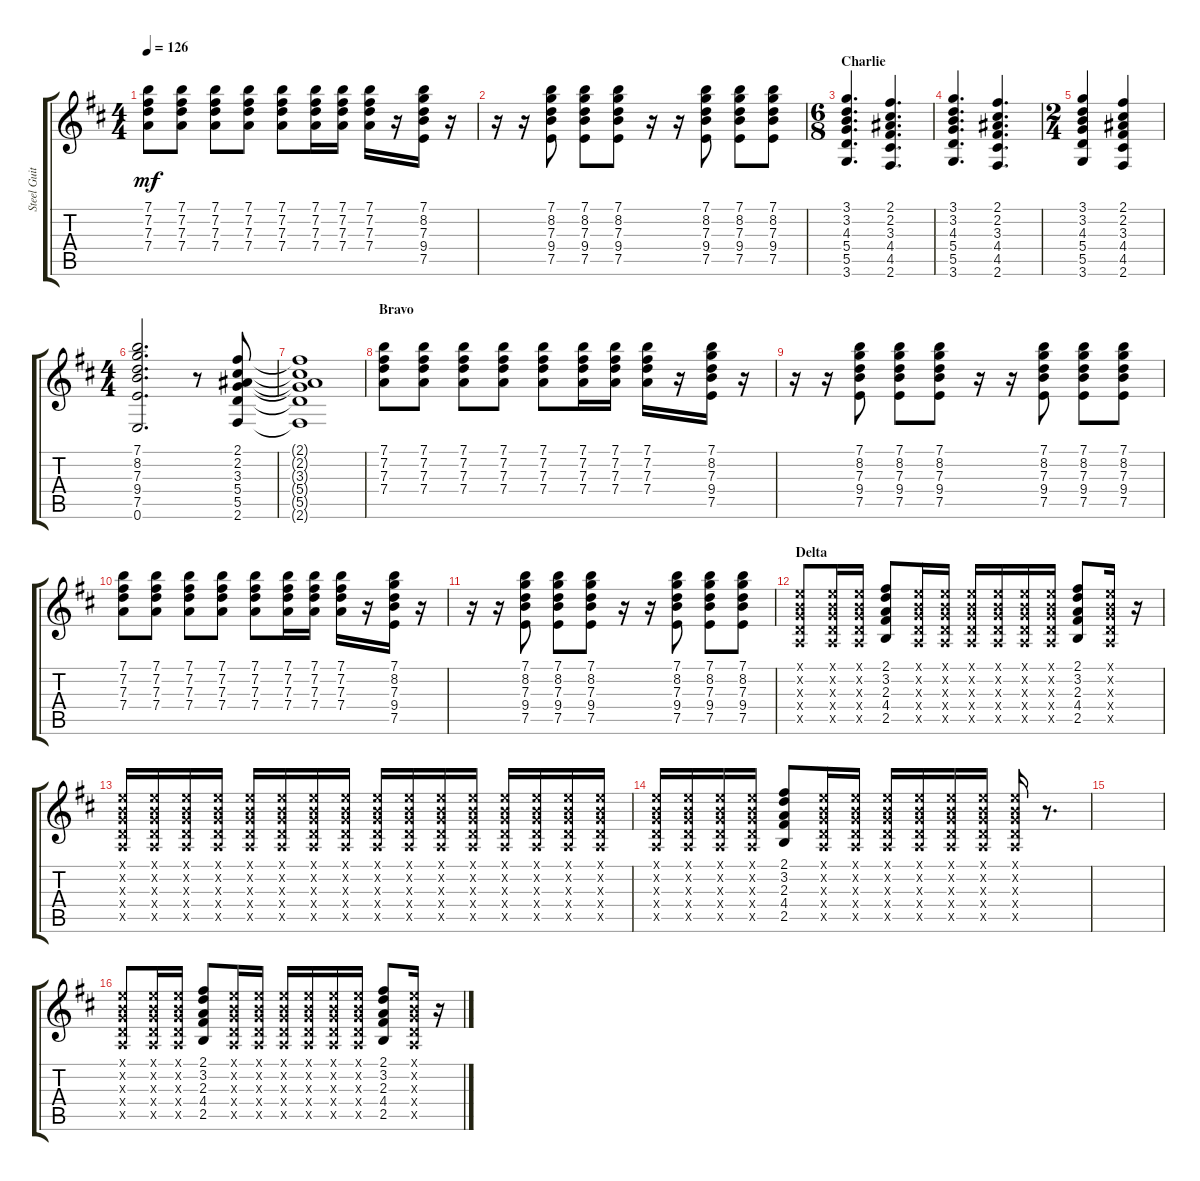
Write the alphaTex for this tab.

\track ("Steel Guitar" "Steel Guit") {instrument acousticguitarsteel}
\staff {score tabs}
\tuning (E4 B3 G3 D3 A2 E2) {hide}
\ts (4 4)
\tempo 126
\clef g2
\ks bminor
(7.1 7.2 7.3 7.4).8{dy mf} (7.1 7.2 7.3 7.4).8 (7.1 7.2 7.3 7.4).8 (7.1 7.2 7.3 7.4).8 (7.1 7.2 7.3 7.4).8 (7.1 7.2 7.3 7.4).16 (7.1 7.2 7.3 7.4).16 (7.1 7.2 7.3 7.4).16 r.16 (7.1 8.2 7.3 9.4 7.5).16 r.16 |
r.16 r.16 (7.1 8.2 7.3 9.4 7.5).8 (7.1 8.2 7.3 9.4 7.5).8 (7.1 8.2 7.3 9.4 7.5).8 r.16 r.16 (7.1 8.2 7.3 9.4 7.5).8 (7.1 8.2 7.3 9.4 7.5).8 (7.1 8.2 7.3 9.4 7.5).8 |
\ts (6 8)
\section ("" "Charlie")
(3.1 3.2 4.3 5.4 5.5 3.6).4{d} (2.1 2.2 3.3 4.4 4.5 2.6).4{d} |
(3.1 3.2 4.3 5.4 5.5 3.6).4{d} (2.1 2.2 3.3 4.4 4.5 2.6).4{d} |
\ts (2 4)
(3.1 3.2 4.3 5.4 5.5 3.6).4 (2.1 2.2 3.3 4.4 4.5 2.6).4 |
\ts (4 4)
(7.1 8.2 7.3 9.4 7.5 0.6).2{d} r.8 (2.1 2.2 3.3 5.4 5.5 2.6).8 |
(2.1{t} 2.2{t} 3.3{t} 5.4{t} 5.5{t} 2.6{t}).1 |
\section ("" "Bravo")
(7.1 7.2 7.3 7.4).8 (7.1 7.2 7.3 7.4).8 (7.1 7.2 7.3 7.4).8 (7.1 7.2 7.3 7.4).8 (7.1 7.2 7.3 7.4).8 (7.1 7.2 7.3 7.4).16 (7.1 7.2 7.3 7.4).16 (7.1 7.2 7.3 7.4).16 r.16 (7.1 8.2 7.3 9.4 7.5).16 r.16 |
r.16 r.16 (7.1 8.2 7.3 9.4 7.5).8 (7.1 8.2 7.3 9.4 7.5).8 (7.1 8.2 7.3 9.4 7.5).8 r.16 r.16 (7.1 8.2 7.3 9.4 7.5).8 (7.1 8.2 7.3 9.4 7.5).8 (7.1 8.2 7.3 9.4 7.5).8 |
(7.1 7.2 7.3 7.4).8 (7.1 7.2 7.3 7.4).8 (7.1 7.2 7.3 7.4).8 (7.1 7.2 7.3 7.4).8 (7.1 7.2 7.3 7.4).8 (7.1 7.2 7.3 7.4).16 (7.1 7.2 7.3 7.4).16 (7.1 7.2 7.3 7.4).16 r.16 (7.1 8.2 7.3 9.4 7.5).16 r.16 |
r.16 r.16 (7.1 8.2 7.3 9.4 7.5).8 (7.1 8.2 7.3 9.4 7.5).8 (7.1 8.2 7.3 9.4 7.5).8 r.16 r.16 (7.1 8.2 7.3 9.4 7.5).8 (7.1 8.2 7.3 9.4 7.5).8 (7.1 8.2 7.3 9.4 7.5).8 |
\section ("" "Delta")
(0.1{x} 0.2{x} 0.3{x} 0.4{x} 0.5{x}).8 (0.1{x} 0.2{x} 0.3{x} 0.4{x} 0.5{x}).16 (0.1{x} 0.2{x} 0.3{x} 0.4{x} 0.5{x}).16 (2.1 3.2 2.3 4.4 2.5).8 (0.1{x} 0.2{x} 0.3{x} 0.4{x} 0.5{x}).16 (0.1{x} 0.2{x} 0.3{x} 0.4{x} 0.5{x}).16 (0.1{x} 0.2{x} 0.3{x} 0.4{x} 0.5{x}).16 (0.1{x} 0.2{x} 0.3{x} 0.4{x} 0.5{x}).16 (0.1{x} 0.2{x} 0.3{x} 0.4{x} 0.5{x}).16 (0.1{x} 0.2{x} 0.3{x} 0.4{x} 0.5{x}).16 (2.1 3.2 2.3 4.4 2.5).8 (0.1{x} 0.2{x} 0.3{x} 0.4{x} 0.5{x}).16 r.16 |
(0.1{x} 0.2{x} 0.3{x} 0.4{x} 0.5{x}).16 (0.1{x} 0.2{x} 0.3{x} 0.4{x} 0.5{x}).16 (0.1{x} 0.2{x} 0.3{x} 0.4{x} 0.5{x}).16 (0.1{x} 0.2{x} 0.3{x} 0.4{x} 0.5{x}).16 (0.1{x} 0.2{x} 0.3{x} 0.4{x} 0.5{x}).16 (0.1{x} 0.2{x} 0.3{x} 0.4{x} 0.5{x}).16 (0.1{x} 0.2{x} 0.3{x} 0.4{x} 0.5{x}).16 (0.1{x} 0.2{x} 0.3{x} 0.4{x} 0.5{x}).16 (0.1{x} 0.2{x} 0.3{x} 0.4{x} 0.5{x}).16 (0.1{x} 0.2{x} 0.3{x} 0.4{x} 0.5{x}).16 (0.1{x} 0.2{x} 0.3{x} 0.4{x} 0.5{x}).16 (0.1{x} 0.2{x} 0.3{x} 0.4{x} 0.5{x}).16 (0.1{x} 0.2{x} 0.3{x} 0.4{x} 0.5{x}).16 (0.1{x} 0.2{x} 0.3{x} 0.4{x} 0.5{x}).16 (0.1{x} 0.2{x} 0.3{x} 0.4{x} 0.5{x}).16 (0.1{x} 0.2{x} 0.3{x} 0.4{x} 0.5{x}).16 |
(0.1{x} 0.2{x} 0.3{x} 0.4{x} 0.5{x}).16 (0.1{x} 0.2{x} 0.3{x} 0.4{x} 0.5{x}).16 (0.1{x} 0.2{x} 0.3{x} 0.4{x} 0.5{x}).16 (0.1{x} 0.2{x} 0.3{x} 0.4{x} 0.5{x}).16 (2.1 3.2 2.3 4.4 2.5).8 (0.1{x} 0.2{x} 0.3{x} 0.4{x} 0.5{x}).16 (0.1{x} 0.2{x} 0.3{x} 0.4{x} 0.5{x}).16 (0.1{x} 0.2{x} 0.3{x} 0.4{x} 0.5{x}).16 (0.1{x} 0.2{x} 0.3{x} 0.4{x} 0.5{x}).16 (0.1{x} 0.2{x} 0.3{x} 0.4{x} 0.5{x}).16 (0.1{x} 0.2{x} 0.3{x} 0.4{x} 0.5{x}).16 (0.1{x} 0.2{x} 0.3{x} 0.4{x} 0.5{x}).16 r.8{d} |
|
(0.1{x} 0.2{x} 0.3{x} 0.4{x} 0.5{x}).8 (0.1{x} 0.2{x} 0.3{x} 0.4{x} 0.5{x}).16 (0.1{x} 0.2{x} 0.3{x} 0.4{x} 0.5{x}).16 (2.1 3.2 2.3 4.4 2.5).8 (0.1{x} 0.2{x} 0.3{x} 0.4{x} 0.5{x}).16 (0.1{x} 0.2{x} 0.3{x} 0.4{x} 0.5{x}).16 (0.1{x} 0.2{x} 0.3{x} 0.4{x} 0.5{x}).16 (0.1{x} 0.2{x} 0.3{x} 0.4{x} 0.5{x}).16 (0.1{x} 0.2{x} 0.3{x} 0.4{x} 0.5{x}).16 (0.1{x} 0.2{x} 0.3{x} 0.4{x} 0.5{x}).16 (2.1 3.2 2.3 4.4 2.5).8 (0.1{x} 0.2{x} 0.3{x} 0.4{x} 0.5{x}).16 r.16
